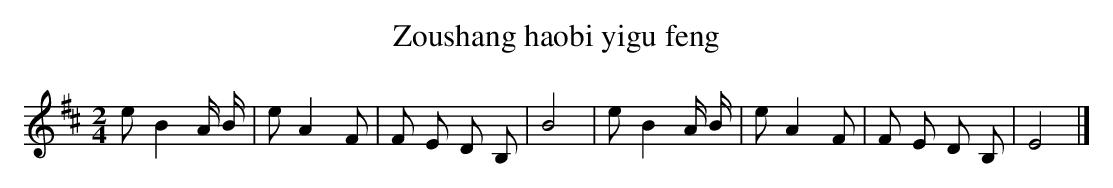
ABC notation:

X:1
T: Zoushang haobi yigu feng
L: 1/8
M: 2/4
K: D
eB2A/ B/ [I:setbarnb 1]|
eA2F |
F E D B, |
B4 |
eB2A/ B/ |
eA2F |
F E D B, |
E4 |]
